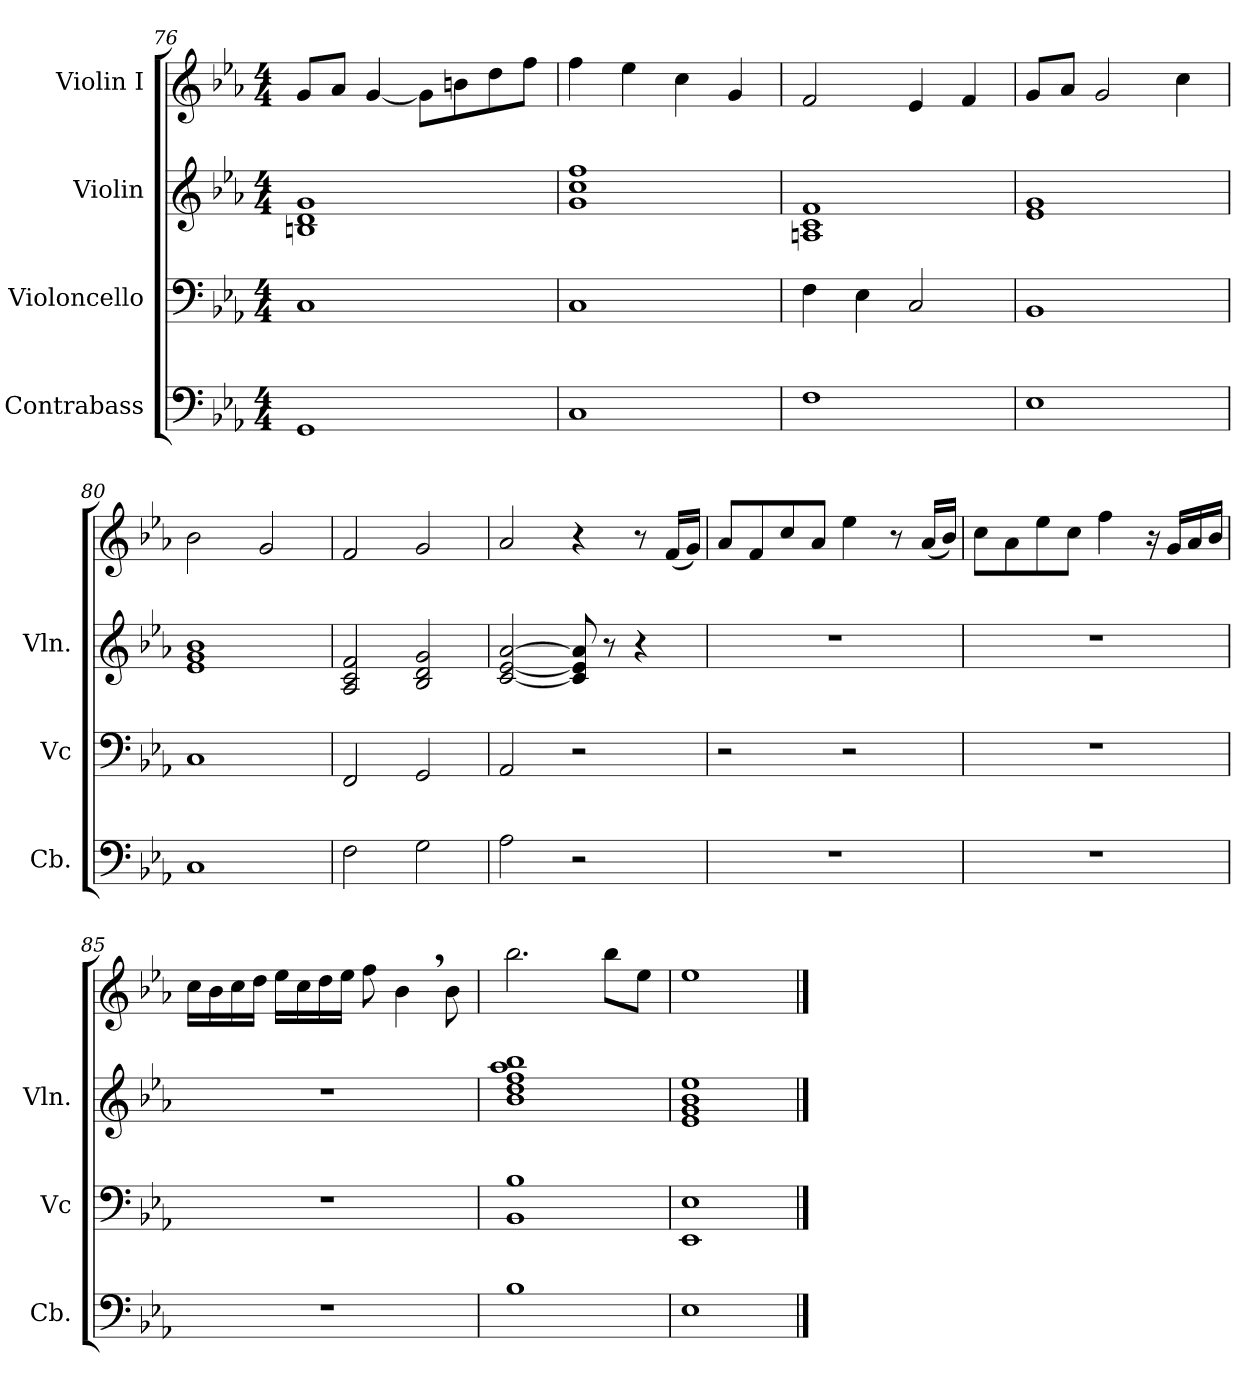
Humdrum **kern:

**kern	**kern	**kern	**kern
*part4	*part3	*part2	*part1
*staff4	*staff3	*staff2	*staff1
*I"Contrabass	*I"Violoncello	*I"Violin	*I"Violin I
*I'Cb.	*I'Vc	*I'Vln.	*
*clefF4	*clefF4	*clefG2	*clefG2
*ITrd7c12	*	*	*
*k[b-e-a-]	*k[b-e-a-]	*k[b-e-a-]	*k[b-e-a-]
*M4/4	*M4/4	*M4/4	*M4/4
=76	=76	=76	=76
1GGG	1C	1Bn 1d 1g	8g/L
.	.	.	8a-/J
.	.	.	[4g/
.	.	.	8g\L]
.	.	.	8bn\
.	.	.	8dd\
.	.	.	8ff\J
=77	=77	=77	=77
1CC	1C	1g 1cc 1ff	4ff\
.	.	.	4ee-\
.	.	.	4cc\
.	.	.	4g/
=78	=78	=78	=78
1FF	4F\	1An 1c 1f	2f/
.	4E-\	.	.
.	2C/	.	4e-/
.	.	.	4f/
=79	=79	=79	=79
1EE-	1BB-	1e- 1g	8g/L
.	.	.	8a-/J
.	.	.	2g/
.	.	.	4cc\
=80	=80	=80	=80
1CC	1C	1e- 1g 1b-	2b-\
.	.	.	2g/
=81	=81	=81	=81
2FF\	2FF/	2A-/ 2c/ 2f/	2f/
2GG\	2GG/	2B-/ 2d/ 2g/	2g/
=82	=82	=82	=82
2AA-\	2AA-/	[2c/ [2e-/ [2a-/	2a-/
2r	2r	8c/] 8e-/] 8a-/]	4r
.	.	8r	.
.	.	4r	8r
.	.	.	(<16f/LL
.	.	.	16g/JJ)
!!LO:PB:g=z
=83	=83	=83	=83
1r	2r	1r	8a-/L
.	.	.	8f/
.	.	.	8cc/
.	.	.	8a-/J
.	2r	.	4ee-\
.	.	.	8r
.	.	.	(<16a-/LL
.	.	.	16b-/JJ)
=84	=84	=84	=84
1r	1r	1r	8cc\L
.	.	.	8a-\
.	.	.	8ee-\
.	.	.	8cc\J
.	.	.	4ff\
.	.	.	16r
.	.	.	16g/LL
.	.	.	16a-/
.	.	.	16b-/JJ
=85	=85	=85	=85
1r	1r	1r	16cc\LL
.	.	.	16b-\
.	.	.	16cc\
.	.	.	16dd\JJ
.	.	.	16ee-\LL
.	.	.	16cc\
.	.	.	16dd\
.	.	.	16ee-\JJ
.	.	.	8ff\
.	.	.	4b-,\
.	.	.	8b-\
=86	=86	=86	=86
1BB-	1BB- 1B-	1b- 1dd 1ff 1aa- 1bb-	2.bb-\
.	.	.	8bb-\L
.	.	.	8ee-\J
=87	=87	=87	=87
1EE-	1EE- 1E-	1e- 1g 1b- 1ee-	1ee-
==	==	==	==
*-	*-	*-	*-
